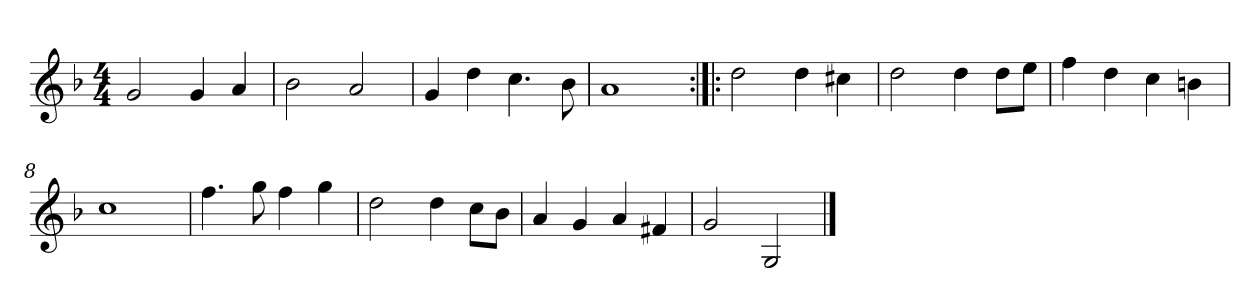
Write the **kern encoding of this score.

**kern
*part1
*staff1
*clefG2
*k[b-]
*G:dor
*M4/4
*MM120
=1
2g
4g
4a
=2
2b-
2a
=3
4g
4dd
4.cc
8b-
=4
1a
=5:|!|:
2dd
4dd
4cc#X
=6
2dd
4dd
8dd\L
8ee\J
=7
4ff
4dd
4cc
4bn
=8
1cc
=9
4.ff
8gg
4ff
4gg
=10
2dd
4dd
8cc\L
8b-\J
=11
4a
4g
4a
4f#X
=12
2g
2G
==
*-
